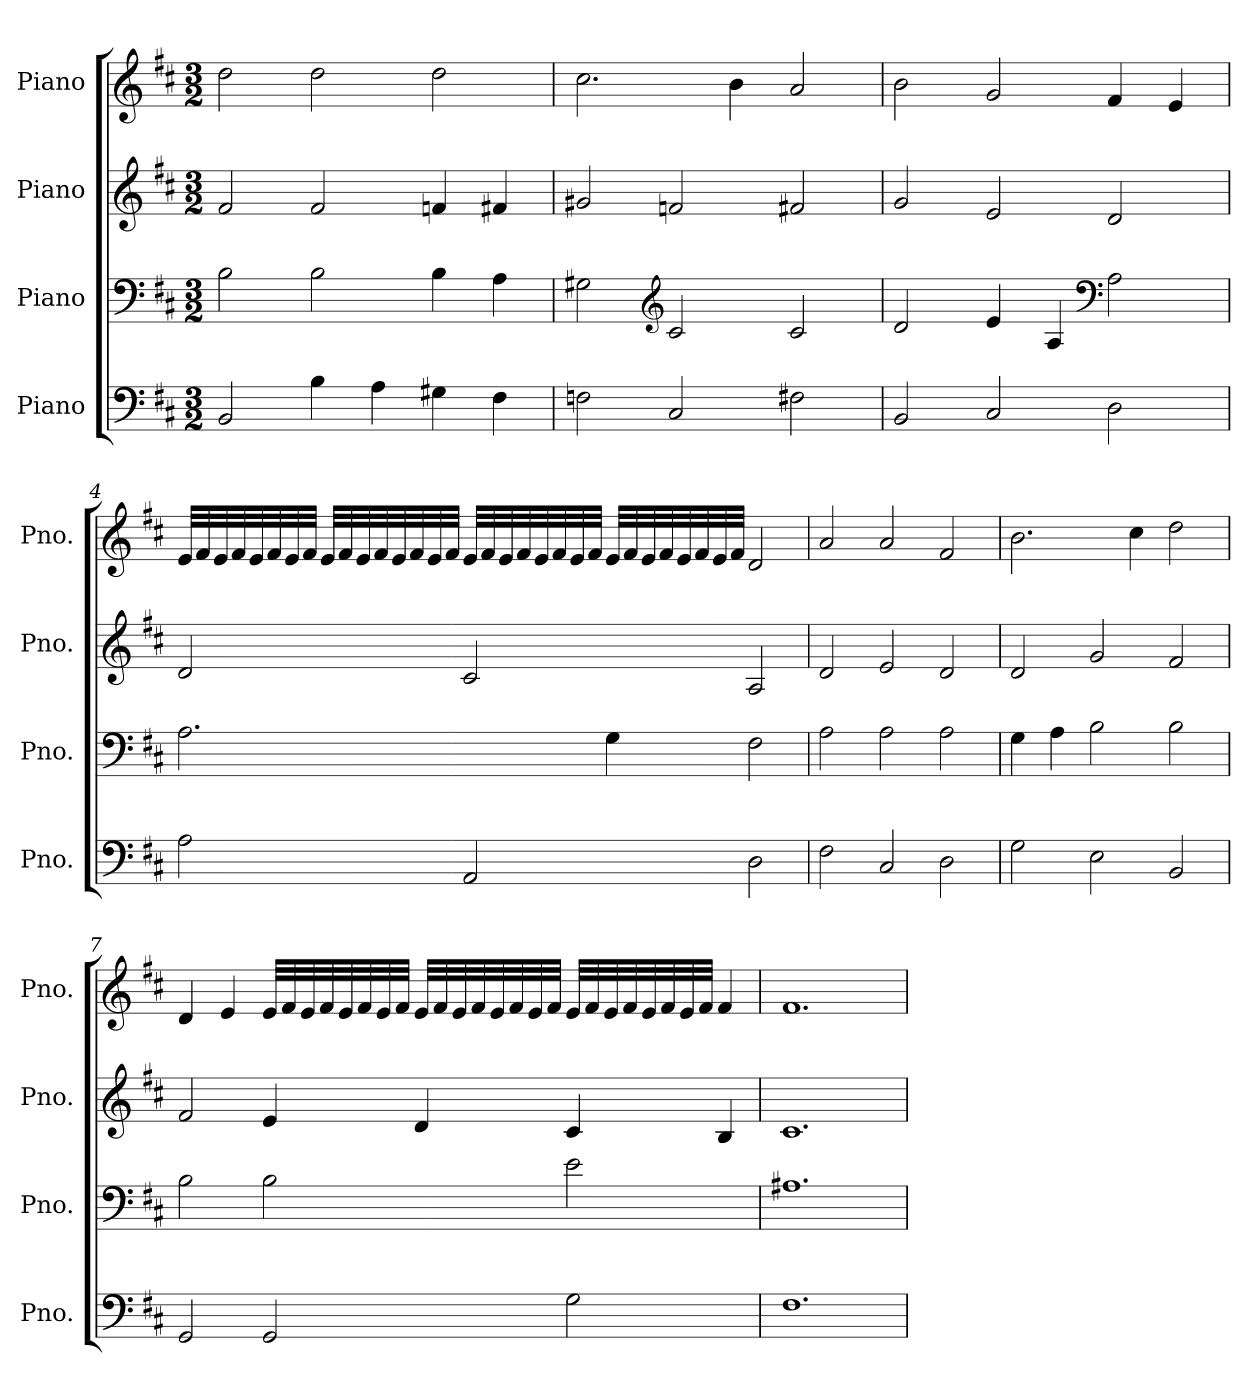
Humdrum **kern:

**kern	**kern	**kern	**kern
*part4	*part3	*part2	*part1
*staff4	*staff3	*staff2	*staff1
*I"Piano	*I"Piano	*I"Piano	*I"Piano
*I'Pno.	*I'Pno.	*I'Pno.	*I'Pno.
*clefF4	*clefF4	*clefG2	*clefG2
*k[f#c#]	*k[f#c#]	*k[f#c#]	*k[f#c#]
*M3/2	*M3/2	*M3/2	*M3/2
*MM120	*MM120	*MM120	*MM120
=1	=1	=1	=1
2BB/	2B\	2f#/	2dd\
4B\	2B\	2f#/	2dd\
4A\	.	.	.
4G#X\	4B\	4fn/	2dd\
4F#\	4A\	4f#X/	.
=2	=2	=2	=2
2Fn\	2G#X\	2g#X/	2.cc#\
*	*clefG2	*	*
2C#/	2c#/	2fn/	.
.	.	.	4b\
2F#X\	2c#/	2f#X/	2a/
=3	=3	=3	=3
2BB/	2d/	2g/	2b\
2C#/	4e/	2e/	2g/
.	4A/	.	.
*	*clefF4	*	*
2D\	2A\	2d/	4f#/
.	.	.	4e/
!!LO:LB:g=z
=4	=4	=4	=4
2A\	2.A\	2d/	32e/LLL
.	.	.	32f#/
.	.	.	32e/
.	.	.	32f#/
.	.	.	32e/
.	.	.	32f#/
.	.	.	32e/
.	.	.	32f#/JJJ
.	.	.	32e/LLL
.	.	.	32f#/
.	.	.	32e/
.	.	.	32f#/
.	.	.	32e/
.	.	.	32f#/
.	.	.	32e/
.	.	.	32f#/JJJ
2AA/	.	2c#/	32e/LLL
.	.	.	32f#/
.	.	.	32e/
.	.	.	32f#/
.	.	.	32e/
.	.	.	32f#/
.	.	.	32e/
.	.	.	32f#/JJJ
.	4G\	.	32e/LLL
.	.	.	32f#/
.	.	.	32e/
.	.	.	32f#/
.	.	.	32e/
.	.	.	32f#/
.	.	.	32e/
.	.	.	32f#/JJJ
2D\	2F#\	2A/	2d/
=5	=5	=5	=5
2F#\	2A\	2d/	2a/
2C#/	2A\	2e/	2a/
2D\	2A\	2d/	2f#/
=6	=6	=6	=6
2G\	4G\	2d/	2.b\
.	4A\	.	.
2E\	2B\	2g/	.
.	.	.	4cc#\
2BB/	2B\	2f#/	2dd\
!!LO:LB:g=z
=7	=7	=7	=7
2GG/	2B\	2f#/	4d/
.	.	.	4e/
2GG/	2B\	4e/	32e/LLL
.	.	.	32f#/
.	.	.	32e/
.	.	.	32f#/
.	.	.	32e/
.	.	.	32f#/
.	.	.	32e/
.	.	.	32f#/JJJ
.	.	4d/	32e/LLL
.	.	.	32f#/
.	.	.	32e/
.	.	.	32f#/
.	.	.	32e/
.	.	.	32f#/
.	.	.	32e/
.	.	.	32f#/JJJ
2G\	2e\	4c#/	32e/LLL
.	.	.	32f#/
.	.	.	32e/
.	.	.	32f#/
.	.	.	32e/
.	.	.	32f#/
.	.	.	32e/
.	.	.	32f#/JJJ
.	.	4B/	4f#/
=8	=8	=8	=8
1.F#	1.A#X	1.c#	1.f#
=	=	=	=
*-	*-	*-	*-
